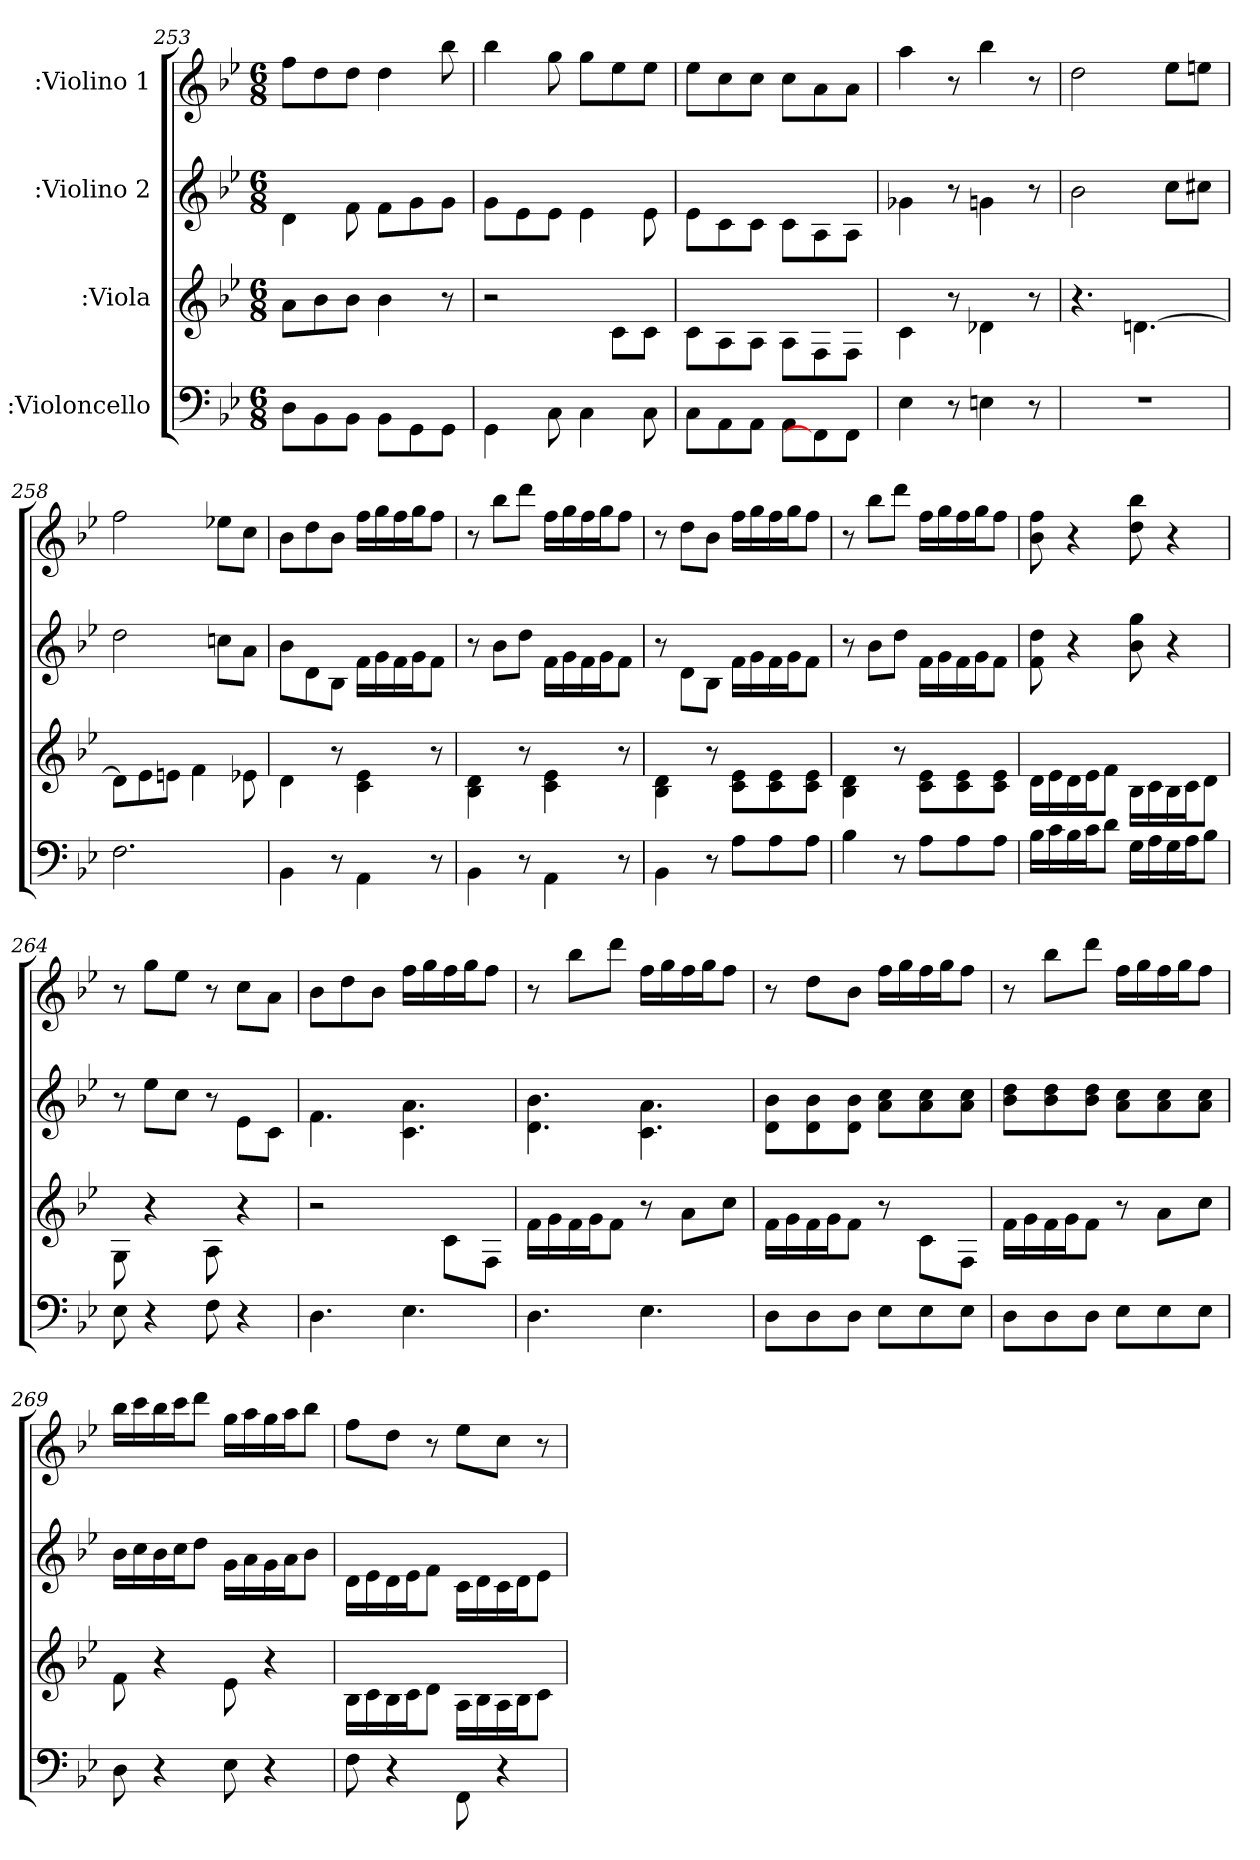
**kern	**kern	**kern	**kern
*part4	*part3	*part2	*part1
*staff4	*staff3	*staff2	*staff1
*I":Violoncello	*I":Viola	*I":Violino 2	*I":Violino 1
*k[b-e-]	*k[b-e-]	*k[b-e-]	*k[b-e-]
*B-:	*B-:	*B-:	*B-:
*M6/8	*M6/8	*M6/8	*M6/8
=253	=253	=253	=253
8D\L	8a\L	4d\	8ff\L
8BB-\	8b-\	.	8dd\
8BB-\J	8b-\J	8f\	8dd\J
8BB-\L	4b-\	8f\L	4dd\
8GG\	.	8g\	.
8GG\J	8r	8g\J	8bb-\
=254	=254	=254	=254
4GG\	2r	8g\L	4bb-\
.	.	8e-\	.
8C\	.	8e-\J	8gg\
4C\	.	4e-\	8gg\L
.	8c\L	.	8ee-\
8C\	8c\J	8e-\	8ee-\J
=255	=255	=255	=255
8C\L	8c\L	8e-\L	8ee-\L
8AA\	8A\	8c\	8cc\
8AA\J	8A\J	8c\J	8cc\J
8AA\L	8A\L	8c\L	8cc\L
8FF\]	8F\	8A\	8a\
8FF\J	8F\J	8A\J	8a\J
=256	=256	=256	=256
4E-\	4c\	4g-X\	4aa\
8r	8r	8r	8r
4En\	4d-X\	4gn\	4bb-\
8r	8r	8r	8r
=257	=257	=257	=257
2.r	4.r	2b-\	2dd\
.	[4.dn\	.	.
.	.	8cc\L	8ee-\L
.	.	8cc#X\J	8een\J
=258	=258	=258	=258
2.F\	8d\L]	2dd\	2ff\
.	8e-\	.	.
.	8en\J	.	.
.	4f\	.	.
.	.	8ccn\L	8ee-X\L
.	8e-X\	8a\J	8cc\J
=259	=259	=259	=259
4BB-\	4d\	8b-\L	8b-\L
.	.	8d\	8dd\
8r	8r	8B-\J	8b-\J
4AA\	4e-\ 4c\	16f\LL	16ff\LL
.	.	16g\	16gg\
.	.	16f\	16ff\
.	.	16g\J	16gg\J
8r	8r	8f\J	8ff\J
=260	=260	=260	=260
4BB-\	4d\ 4B-\	8r	8r
.	.	8b-\L	8bb-\L
8r	8r	8dd\J	8ddd\J
4AA\	4e-\ 4c\	16f\LL	16ff\LL
.	.	16g\	16gg\
.	.	16f\	16ff\
.	.	16g\J	16gg\J
8r	8r	8f\J	8ff\J
=261	=261	=261	=261
4BB-\	4d\ 4B-\	8r	8r
.	.	8d\L	8dd\L
8r	8r	8B-\J	8b-\J
8A\L	8e-\ 8c\L	16f\LL	16ff\LL
.	.	16g\	16gg\
8A\	8e-\ 8c\	16f\	16ff\
.	.	16g\J	16gg\J
8A\J	8e-\ 8c\J	8f\J	8ff\J
=262	=262	=262	=262
4B-\	4d\ 4B-\	8r	8r
.	.	8b-\L	8bb-\L
8r	8r	8dd\J	8ddd\J
8A\L	8e-\ 8c\L	16f\LL	16ff\LL
.	.	16g\	16gg\
8A\	8e-\ 8c\	16f\	16ff\
.	.	16g\J	16gg\J
8A\J	8e-\ 8c\J	8f\J	8ff\J
=263	=263	=263	=263
16B-\LL	16d\LL	8dd\ 8f\	8ff\ 8b-\
16c\	16e-\	.	.
16B-\	16d\	4r	4r
16c\J	16e-\J	.	.
8d\J	8f\J	.	.
16G\LL	16B-\LL	8gg\ 8b-\	8bb-\ 8dd\
16A\	16c\	.	.
16G\	16B-\	4r	4r
16A\J	16c\J	.	.
8B-\J	8d\J	.	.
=264	=264	=264	=264
8E-\	8G\	8r	8r
4r	4r	8ee-\L	8gg\L
.	.	8cc\J	8ee-\J
8F\	8A\	8r	8r
4r	4r	8e-\L	8cc\L
.	.	8c\J	8a\J
=265	=265	=265	=265
4.D\	2r	4.f\	8b-\L
.	.	.	8dd\
.	.	.	8b-\J
4.E-\	.	4.a\ 4.c\	16ff\LL
.	.	.	16gg\
.	8c\L	.	16ff\
.	.	.	16gg\J
.	8F\J	.	8ff\J
=266	=266	=266	=266
4.D\	16f\LL	4.b-\ 4.d\	8r
.	16g\	.	.
.	16f\	.	8bb-\L
.	16g\J	.	.
.	8f\J	.	8ddd\J
4.E-\	8r	4.a\ 4.c\	16ff\LL
.	.	.	16gg\
.	8a\L	.	16ff\
.	.	.	16gg\J
.	8cc\J	.	8ff\J
=267	=267	=267	=267
8D\L	16f\LL	8b-\ 8d\L	8r
.	16g\	.	.
8D\	16f\	8b-\ 8d\	8dd\L
.	16g\J	.	.
8D\J	8f\J	8b-\ 8d\J	8b-\J
8E-\L	8r	8cc\ 8a\L	16ff\LL
.	.	.	16gg\
8E-\	8c\L	8cc\ 8a\	16ff\
.	.	.	16gg\J
8E-\J	8F\J	8cc\ 8a\J	8ff\J
=268	=268	=268	=268
8D\L	16f\LL	8dd\ 8b-\L	8r
.	16g\	.	.
8D\	16f\	8dd\ 8b-\	8bb-\L
.	16g\J	.	.
8D\J	8f\J	8dd\ 8b-\J	8ddd\J
8E-\L	8r	8cc\ 8a\L	16ff\LL
.	.	.	16gg\
8E-\	8a\L	8cc\ 8a\	16ff\
.	.	.	16gg\J
8E-\J	8cc\J	8cc\ 8a\J	8ff\J
=269	=269	=269	=269
8D\	8f\	16b-\LL	16bb-\LL
.	.	16cc\	16ccc\
4r	4r	16b-\	16bb-\
.	.	16cc\J	16ccc\J
.	.	8dd\J	8ddd\J
8E-\	8e-\	16g\LL	16gg\LL
.	.	16a\	16aa\
4r	4r	16g\	16gg\
.	.	16a\J	16aa\J
.	.	8b-\J	8bb-\J
=270	=270	=270	=270
8F\	16B-\LL	16d\LL	8ff\L
.	16c\	16e-\	.
4r	16B-\	16d\	8dd\J
.	16c\J	16e-\J	.
.	8d\J	8f\J	8r
8FF\	16A\LL	16c\LL	8ee-\L
.	16B-\	16d\	.
4r	16A\	16c\	8cc\J
.	16B-\J	16d\J	.
.	8c\J	8e-\J	8r
=	=	=	=
*-	*-	*-	*-
